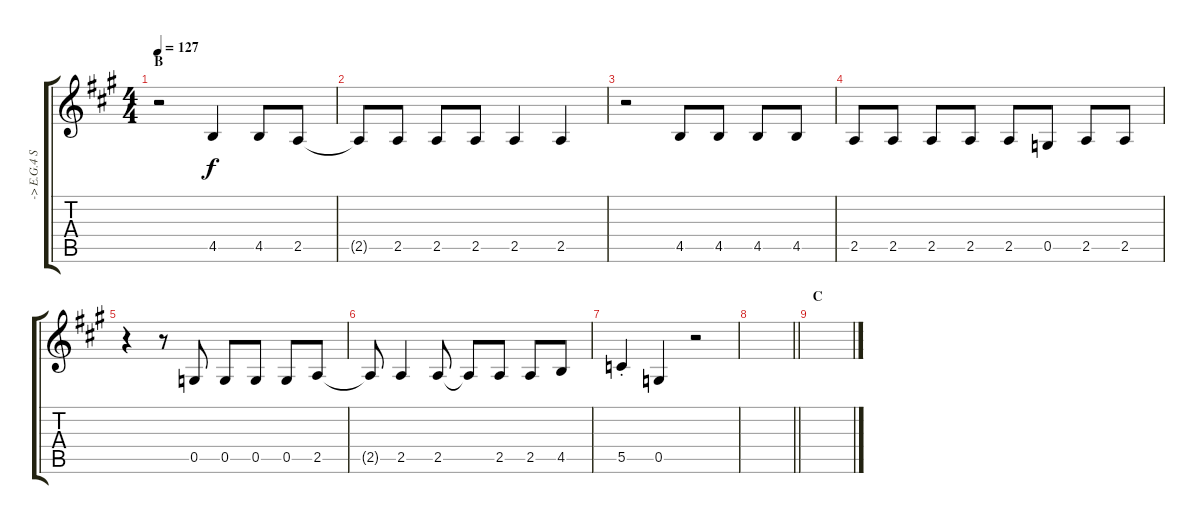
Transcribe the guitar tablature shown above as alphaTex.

\track ("-> E.G.4 Sawao" "-> E.G.4 S") {instrument distortionguitar}
\staff {score tabs}
\tuning (D4 A3 F3 C3 G2 D2) {hide}
\ts (4 4)
\section ("" "B")
\tempo 127
\clef g2
\ks a
r.2{dy f} 4.5.4 4.5.8 2.5.8 |
2.5{t}.8 2.5.8 2.5.8 2.5.8 2.5.4 2.5.4 |
r.2 4.5.8 4.5.8 4.5.8 4.5.8 |
2.5.8 2.5.8 2.5.8 2.5.8 2.5.8 0.5.8 2.5.8 2.5.8 |
r.4 r.8 0.5.8 0.5.8 0.5.8 0.5.8 2.5.8 |
2.5{t}.8 2.5.4 2.5.8 2.5{t}.8 2.5.8 2.5.8 4.5.8 |
5.5{st}.4 0.5.4 r.2 |
\barLineRight lightlight
|
\section ("" "C")
